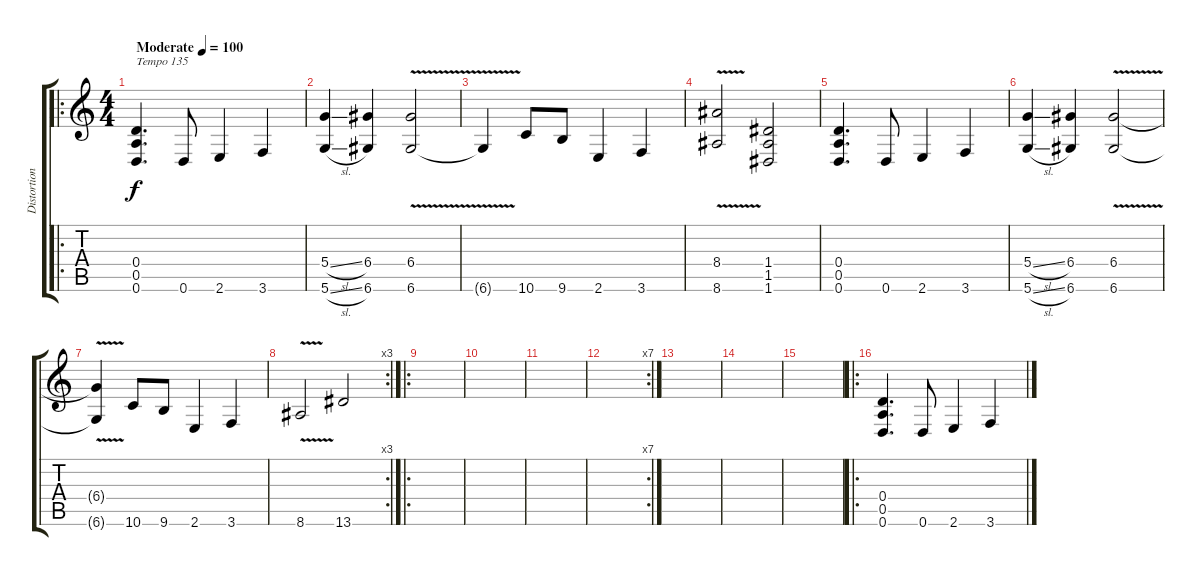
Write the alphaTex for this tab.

\track ("Distortion Guitar - Rhythm" "Distortion") {instrument distortionguitar}
\staff {score tabs}
\tuning (E4 B3 G3 D3 A2 D2) {hide}
\ro
\ts (4 4)
\tempo (100 "Moderate")
\clef g2
\ks c
(0.4 0.5 0.6).4{d txt "Tempo 135" dy f instrument distortionguitar} 0.6.8 2.6.4 3.6.4 |
(5.4{sl} 5.6{sl}).4 (6.4 6.6).4 (6.4 6.6{v}).2 |
6.6{t}.4 10.6.8 9.6.8 2.6.4 3.6.4 |
(8.4{v} 8.6{v}).2 (1.4 1.5 1.6).2 |
(0.4 0.5 0.6).4{d} 0.6.8 2.6.4 3.6.4 |
(5.4{sl} 5.6{sl}).4 (6.4 6.6).4 (6.4 6.6{v}).2 |
(6.4{t} 6.6{t}).4 10.6.8 9.6.8 2.6.4 3.6.4 |
\rc 3
8.6{v}.2 13.6.2 |
\ro
|
|
|
\rc 7
|
|
|
|
\ro
(0.4 0.5 0.6).4{d} 0.6.8 2.6.4 3.6.4
